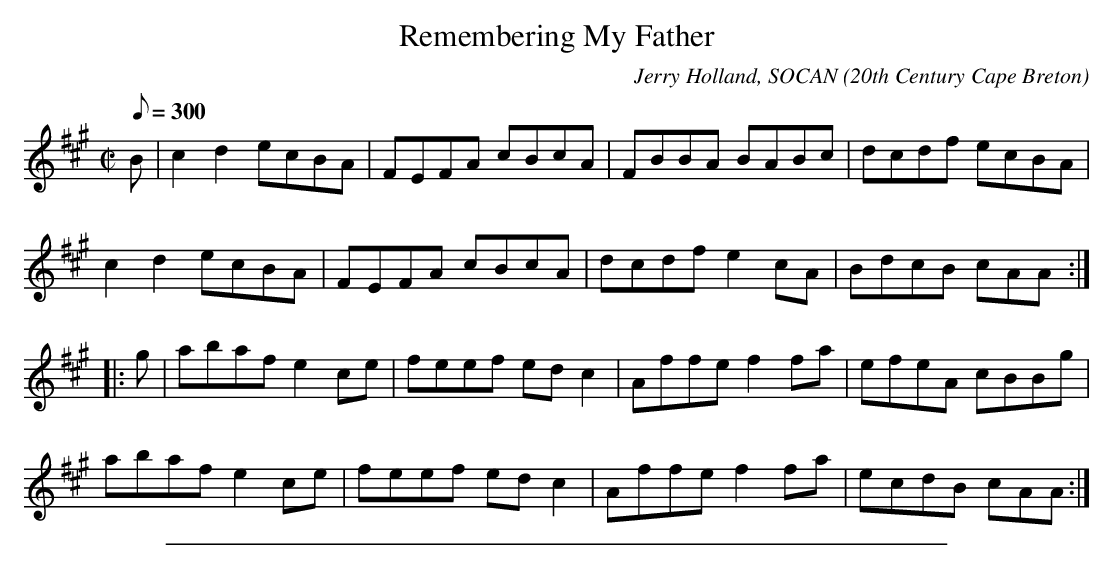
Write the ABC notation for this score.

X:1
T: Remembering My Father
C:Jerry Holland, SOCAN
O:20th Century Cape Breton
L:1/8
Q:300
M:C|
K:A
B|c2 d2 ecBA|FEFA cBcA|FBBA BABc|dcdf ecBA|!
c2 d2 ecBA|FEFA cBcA|dcdf e2 cA|BdcB cAA:|!
|:g|abaf e2 ce|feef ed c2|Affe f2 fa|efeA cBBg|!
abaf e2 ce|feef ed c2|Affe f2 fa|ecdB cAA:|]!
